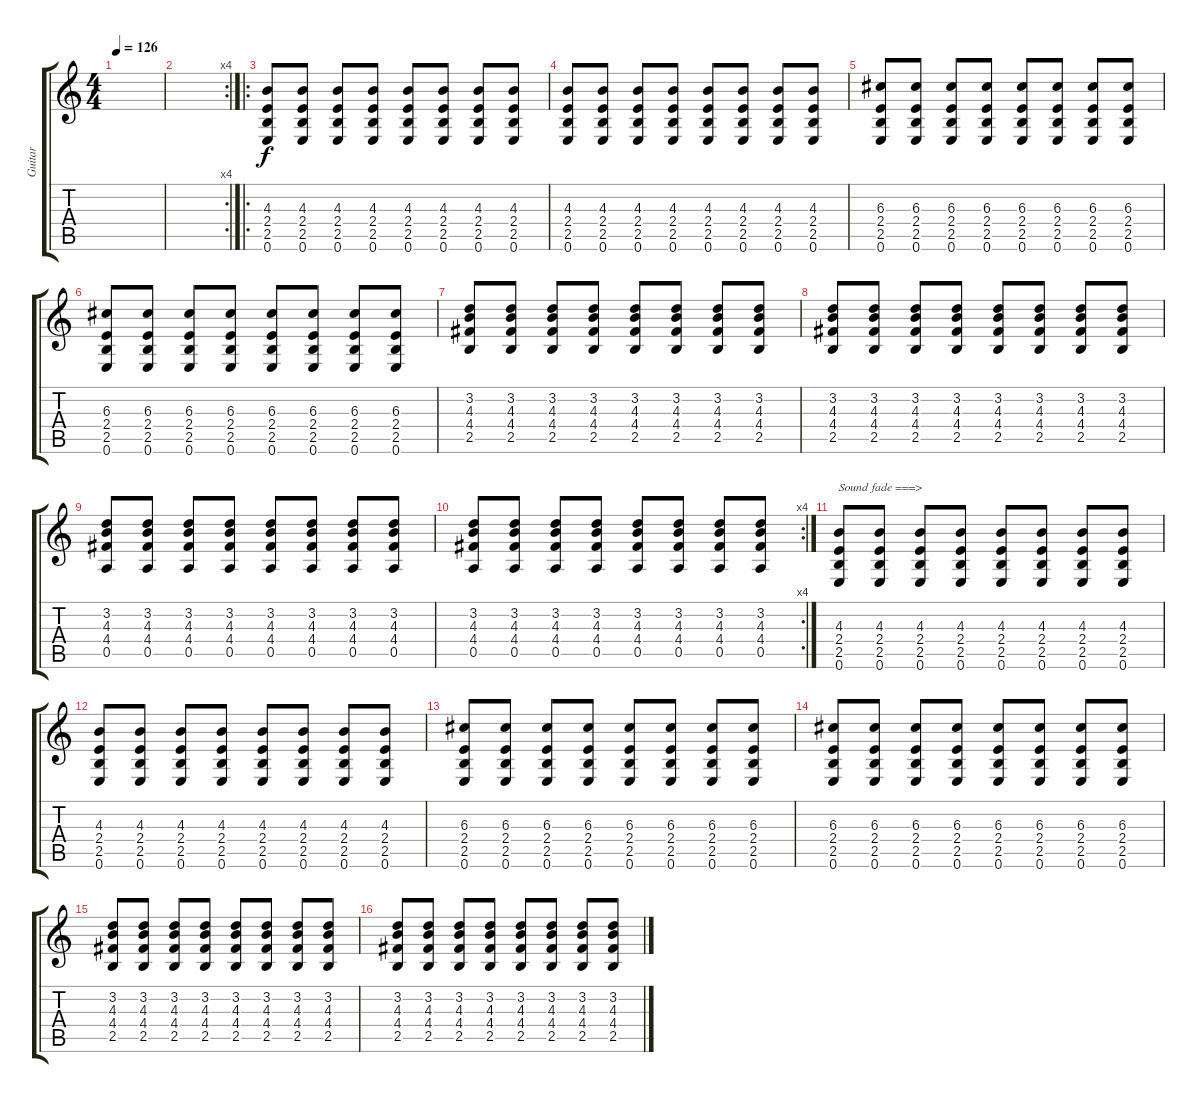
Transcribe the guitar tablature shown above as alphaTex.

\track ("Guitar" "Guitar") {instrument distortionguitar}
\staff {score tabs}
\tuning (E4 B3 G3 D3 A2 E2) {hide}
\ts (4 4)
\tempo 126
\clef g2
\ks c
|
\rc 4
|
\ro
(4.3 2.4 2.5 0.6).8 (4.3 2.4 2.5 0.6).8 (4.3 2.4 2.5 0.6).8 (4.3 2.4 2.5 0.6).8 (4.3 2.4 2.5 0.6).8 (4.3 2.4 2.5 0.6).8 (4.3 2.4 2.5 0.6).8 (4.3 2.4 2.5 0.6).8 |
(4.3 2.4 2.5 0.6).8 (4.3 2.4 2.5 0.6).8 (4.3 2.4 2.5 0.6).8 (4.3 2.4 2.5 0.6).8 (4.3 2.4 2.5 0.6).8 (4.3 2.4 2.5 0.6).8 (4.3 2.4 2.5 0.6).8 (4.3 2.4 2.5 0.6).8 |
(6.3 2.4 2.5 0.6).8 (6.3 2.4 2.5 0.6).8 (6.3 2.4 2.5 0.6).8 (6.3 2.4 2.5 0.6).8 (6.3 2.4 2.5 0.6).8 (6.3 2.4 2.5 0.6).8 (6.3 2.4 2.5 0.6).8 (6.3 2.4 2.5 0.6).8 |
(6.3 2.4 2.5 0.6).8 (6.3 2.4 2.5 0.6).8 (6.3 2.4 2.5 0.6).8 (6.3 2.4 2.5 0.6).8 (6.3 2.4 2.5 0.6).8 (6.3 2.4 2.5 0.6).8 (6.3 2.4 2.5 0.6).8 (6.3 2.4 2.5 0.6).8 |
(3.2 4.3 4.4 2.5).8 (3.2 4.3 4.4 2.5).8 (3.2 4.3 4.4 2.5).8 (3.2 4.3 4.4 2.5).8 (3.2 4.3 4.4 2.5).8 (3.2 4.3 4.4 2.5).8 (3.2 4.3 4.4 2.5).8 (3.2 4.3 4.4 2.5).8 |
(3.2 4.3 4.4 2.5).8 (3.2 4.3 4.4 2.5).8 (3.2 4.3 4.4 2.5).8 (3.2 4.3 4.4 2.5).8 (3.2 4.3 4.4 2.5).8 (3.2 4.3 4.4 2.5).8 (3.2 4.3 4.4 2.5).8 (3.2 4.3 4.4 2.5).8 |
(3.2 4.3 4.4 0.5).8 (3.2 4.3 4.4 0.5).8 (3.2 4.3 4.4 0.5).8 (3.2 4.3 4.4 0.5).8 (3.2 4.3 4.4 0.5).8 (3.2 4.3 4.4 0.5).8 (3.2 4.3 4.4 0.5).8 (3.2 4.3 4.4 0.5).8 |
\rc 4
(3.2 4.3 4.4 0.5).8 (3.2 4.3 4.4 0.5).8 (3.2 4.3 4.4 0.5).8 (3.2 4.3 4.4 0.5).8 (3.2 4.3 4.4 0.5).8 (3.2 4.3 4.4 0.5).8 (3.2 4.3 4.4 0.5).8 (3.2 4.3 4.4 0.5).8 |
(4.3 2.4 2.5 0.6).8{txt "Sound fade ===>"} (4.3 2.4 2.5 0.6).8 (4.3 2.4 2.5 0.6).8 (4.3 2.4 2.5 0.6).8 (4.3 2.4 2.5 0.6).8 (4.3 2.4 2.5 0.6).8 (4.3 2.4 2.5 0.6).8 (4.3 2.4 2.5 0.6).8 |
(4.3 2.4 2.5 0.6).8 (4.3 2.4 2.5 0.6).8 (4.3 2.4 2.5 0.6).8 (4.3 2.4 2.5 0.6).8 (4.3 2.4 2.5 0.6).8 (4.3 2.4 2.5 0.6).8 (4.3 2.4 2.5 0.6).8 (4.3 2.4 2.5 0.6).8 |
(6.3 2.4 2.5 0.6).8 (6.3 2.4 2.5 0.6).8 (6.3 2.4 2.5 0.6).8 (6.3 2.4 2.5 0.6).8 (6.3 2.4 2.5 0.6).8 (6.3 2.4 2.5 0.6).8 (6.3 2.4 2.5 0.6).8 (6.3 2.4 2.5 0.6).8 |
(6.3 2.4 2.5 0.6).8 (6.3 2.4 2.5 0.6).8 (6.3 2.4 2.5 0.6).8 (6.3 2.4 2.5 0.6).8 (6.3 2.4 2.5 0.6).8 (6.3 2.4 2.5 0.6).8 (6.3 2.4 2.5 0.6).8 (6.3 2.4 2.5 0.6).8 |
(3.2 4.3 4.4 2.5).8 (3.2 4.3 4.4 2.5).8 (3.2 4.3 4.4 2.5).8 (3.2 4.3 4.4 2.5).8 (3.2 4.3 4.4 2.5).8 (3.2 4.3 4.4 2.5).8 (3.2 4.3 4.4 2.5).8 (3.2 4.3 4.4 2.5).8 |
(3.2 4.3 4.4 2.5).8 (3.2 4.3 4.4 2.5).8 (3.2 4.3 4.4 2.5).8 (3.2 4.3 4.4 2.5).8 (3.2 4.3 4.4 2.5).8 (3.2 4.3 4.4 2.5).8 (3.2 4.3 4.4 2.5).8 (3.2 4.3 4.4 2.5).8
